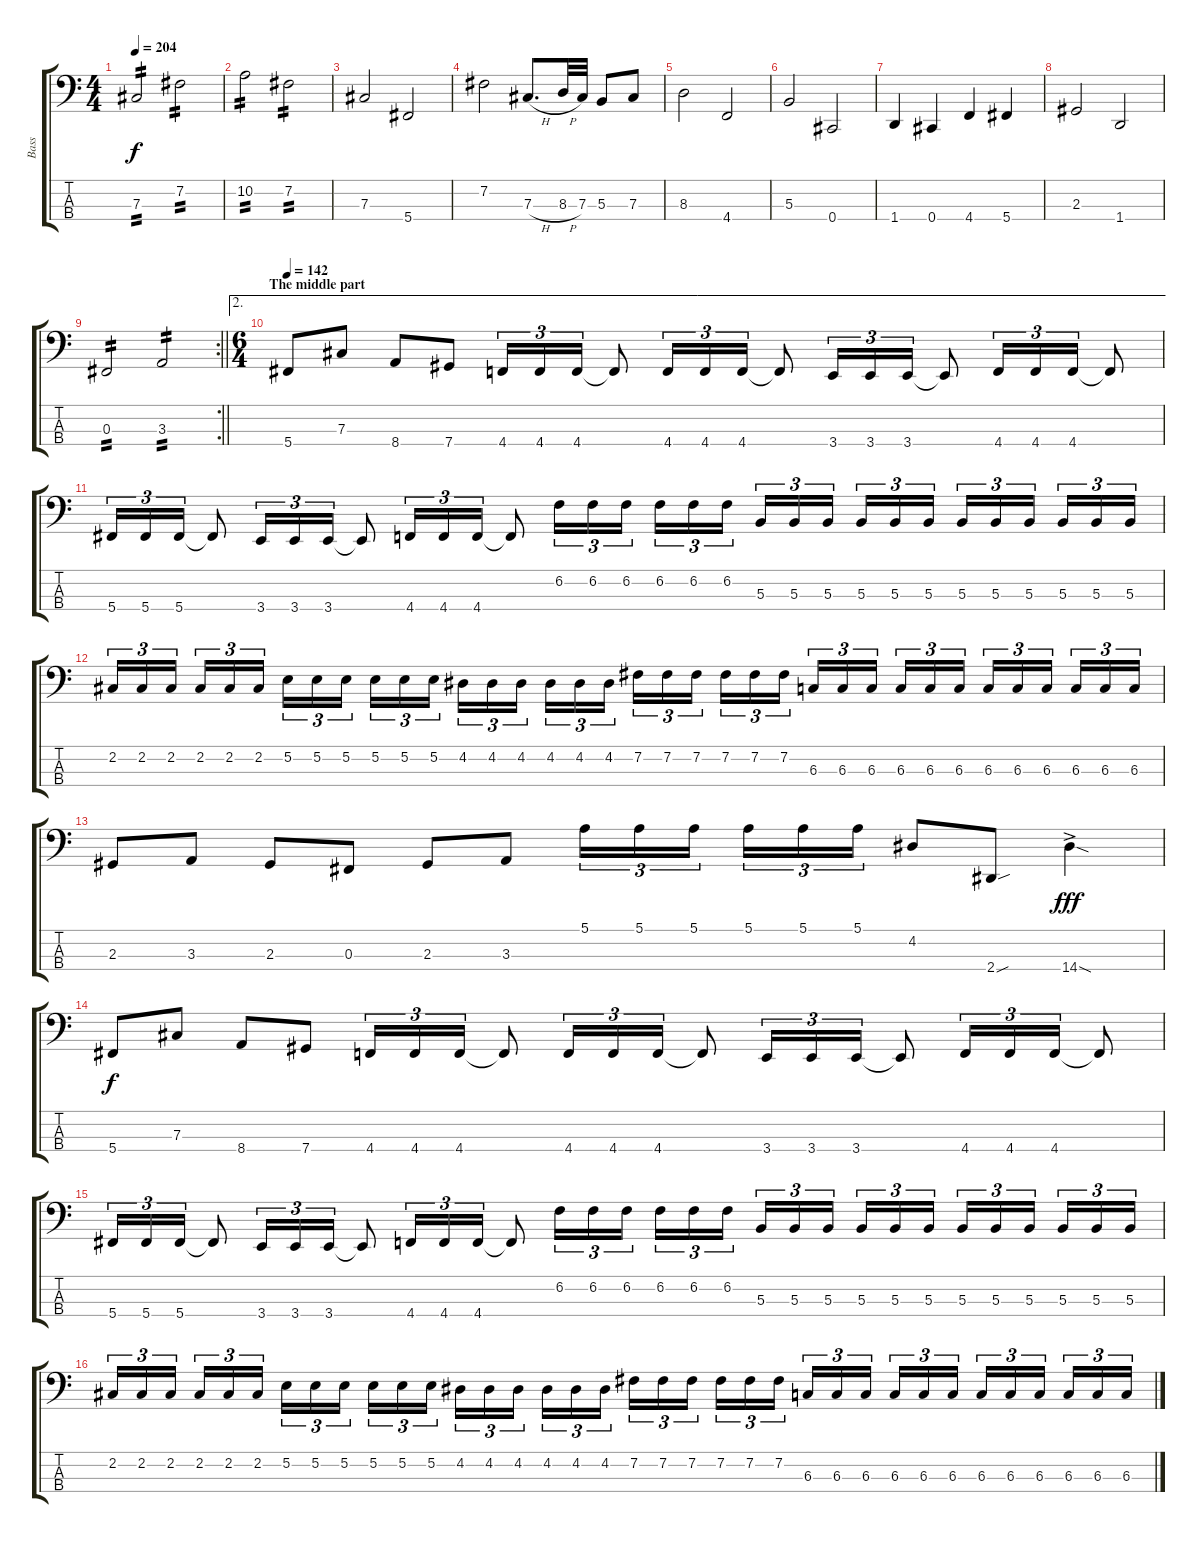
\track ("Bass" "Bass") {instrument electricbasspick}
\staff {score tabs}
\tuning (E2 B1 Gb1 Db1) {hide}
\ts (4 4)
\tempo 204
\clef f4
\ks c
7.3.2{tp 2 dy f} 7.2.2{tp 2} |
10.2.2{tp 2} 7.2.2{tp 2} |
7.3.2 5.4.2 |
7.2.2 7.3{h}.8{d} 8.3{h}.32 7.3.32 5.3.8 7.3.8 |
8.3.2 4.4.2 |
5.3.2 0.4.2 |
1.4.4 0.4.4 4.4.4 5.4.4 |
2.3.2 1.4.2 |
\rc 2
\barLineRight lightlight
0.3.2{tp 2} 3.3.2{tp 2} |
\ae 2
\ts (6 4)
\section ("" "The middle part")
\tempo 142
5.4.8 7.3.8 8.4.8 7.4.8 4.4.16{tu (3 2)} 4.4.16{tu (3 2)} 4.4.16{tu (3 2)} 4.4{t}.8 4.4.16{tu (3 2)} 4.4.16{tu (3 2)} 4.4.16{tu (3 2)} 4.4{t}.8 3.4.16{tu (3 2)} 3.4.16{tu (3 2)} 3.4.16{tu (3 2)} 3.4{t}.8 4.4.16{tu (3 2)} 4.4.16{tu (3 2)} 4.4.16{tu (3 2)} 4.4{t}.8 |
5.4.16{tu (3 2)} 5.4.16{tu (3 2)} 5.4.16{tu (3 2)} 5.4{t}.8 3.4.16{tu (3 2)} 3.4.16{tu (3 2)} 3.4.16{tu (3 2)} 3.4{t}.8 4.4.16{tu (3 2)} 4.4.16{tu (3 2)} 4.4.16{tu (3 2)} 4.4{t}.8 6.2.16{tu (3 2)} 6.2.16{tu (3 2)} 6.2.16{tu (3 2) beam splitsecondary} 6.2.16{tu (3 2)} 6.2.16{tu (3 2)} 6.2.16{tu (3 2) beam splitsecondary} 5.3.16{tu (3 2)} 5.3.16{tu (3 2)} 5.3.16{tu (3 2) beam splitsecondary} 5.3.16{tu (3 2)} 5.3.16{tu (3 2)} 5.3.16{tu (3 2) beam splitsecondary} 5.3.16{tu (3 2)} 5.3.16{tu (3 2)} 5.3.16{tu (3 2) beam splitsecondary} 5.3.16{tu (3 2)} 5.3.16{tu (3 2)} 5.3.16{tu (3 2)} |
2.2.16{tu (3 2)} 2.2.16{tu (3 2)} 2.2.16{tu (3 2) beam splitsecondary} 2.2.16{tu (3 2)} 2.2.16{tu (3 2)} 2.2.16{tu (3 2) beam splitsecondary} 5.2.16{tu (3 2)} 5.2.16{tu (3 2)} 5.2.16{tu (3 2) beam splitsecondary} 5.2.16{tu (3 2)} 5.2.16{tu (3 2)} 5.2.16{tu (3 2) beam splitsecondary} 4.2.16{tu (3 2)} 4.2.16{tu (3 2)} 4.2.16{tu (3 2) beam splitsecondary} 4.2.16{tu (3 2)} 4.2.16{tu (3 2)} 4.2.16{tu (3 2)} 7.2.16{tu (3 2)} 7.2.16{tu (3 2)} 7.2.16{tu (3 2) beam splitsecondary} 7.2.16{tu (3 2)} 7.2.16{tu (3 2)} 7.2.16{tu (3 2) beam splitsecondary} 6.3.16{tu (3 2)} 6.3.16{tu (3 2)} 6.3.16{tu (3 2) beam splitsecondary} 6.3.16{tu (3 2)} 6.3.16{tu (3 2)} 6.3.16{tu (3 2) beam splitsecondary} 6.3.16{tu (3 2)} 6.3.16{tu (3 2)} 6.3.16{tu (3 2) beam splitsecondary} 6.3.16{tu (3 2)} 6.3.16{tu (3 2)} 6.3.16{tu (3 2)} |
2.3.8 3.3.8 2.3.8 0.3.8 2.3.8 3.3.8 5.1.16{tu (3 2)} 5.1.16{tu (3 2)} 5.1.16{tu (3 2) beam splitsecondary} 5.1.16{tu (3 2)} 5.1.16{tu (3 2)} 5.1.16{tu (3 2)} 4.2.8 2.4{sou}.8 14.4{sod ac}.4{dy fff} |
5.4.8{dy f} 7.3.8 8.4.8 7.4.8 4.4.16{tu (3 2)} 4.4.16{tu (3 2)} 4.4.16{tu (3 2)} 4.4{t}.8 4.4.16{tu (3 2)} 4.4.16{tu (3 2)} 4.4.16{tu (3 2)} 4.4{t}.8 3.4.16{tu (3 2)} 3.4.16{tu (3 2)} 3.4.16{tu (3 2)} 3.4{t}.8 4.4.16{tu (3 2)} 4.4.16{tu (3 2)} 4.4.16{tu (3 2)} 4.4{t}.8 |
5.4.16{tu (3 2)} 5.4.16{tu (3 2)} 5.4.16{tu (3 2)} 5.4{t}.8 3.4.16{tu (3 2)} 3.4.16{tu (3 2)} 3.4.16{tu (3 2)} 3.4{t}.8 4.4.16{tu (3 2)} 4.4.16{tu (3 2)} 4.4.16{tu (3 2)} 4.4{t}.8 6.2.16{tu (3 2)} 6.2.16{tu (3 2)} 6.2.16{tu (3 2) beam splitsecondary} 6.2.16{tu (3 2)} 6.2.16{tu (3 2)} 6.2.16{tu (3 2) beam splitsecondary} 5.3.16{tu (3 2)} 5.3.16{tu (3 2)} 5.3.16{tu (3 2) beam splitsecondary} 5.3.16{tu (3 2)} 5.3.16{tu (3 2)} 5.3.16{tu (3 2) beam splitsecondary} 5.3.16{tu (3 2)} 5.3.16{tu (3 2)} 5.3.16{tu (3 2) beam splitsecondary} 5.3.16{tu (3 2)} 5.3.16{tu (3 2)} 5.3.16{tu (3 2)} |
2.2.16{tu (3 2)} 2.2.16{tu (3 2)} 2.2.16{tu (3 2) beam splitsecondary} 2.2.16{tu (3 2)} 2.2.16{tu (3 2)} 2.2.16{tu (3 2) beam splitsecondary} 5.2.16{tu (3 2)} 5.2.16{tu (3 2)} 5.2.16{tu (3 2) beam splitsecondary} 5.2.16{tu (3 2)} 5.2.16{tu (3 2)} 5.2.16{tu (3 2) beam splitsecondary} 4.2.16{tu (3 2)} 4.2.16{tu (3 2)} 4.2.16{tu (3 2) beam splitsecondary} 4.2.16{tu (3 2)} 4.2.16{tu (3 2)} 4.2.16{tu (3 2)} 7.2.16{tu (3 2)} 7.2.16{tu (3 2)} 7.2.16{tu (3 2) beam splitsecondary} 7.2.16{tu (3 2)} 7.2.16{tu (3 2)} 7.2.16{tu (3 2) beam splitsecondary} 6.3.16{tu (3 2)} 6.3.16{tu (3 2)} 6.3.16{tu (3 2) beam splitsecondary} 6.3.16{tu (3 2)} 6.3.16{tu (3 2)} 6.3.16{tu (3 2) beam splitsecondary} 6.3.16{tu (3 2)} 6.3.16{tu (3 2)} 6.3.16{tu (3 2) beam splitsecondary} 6.3.16{tu (3 2)} 6.3.16{tu (3 2)} 6.3.16{tu (3 2)}
